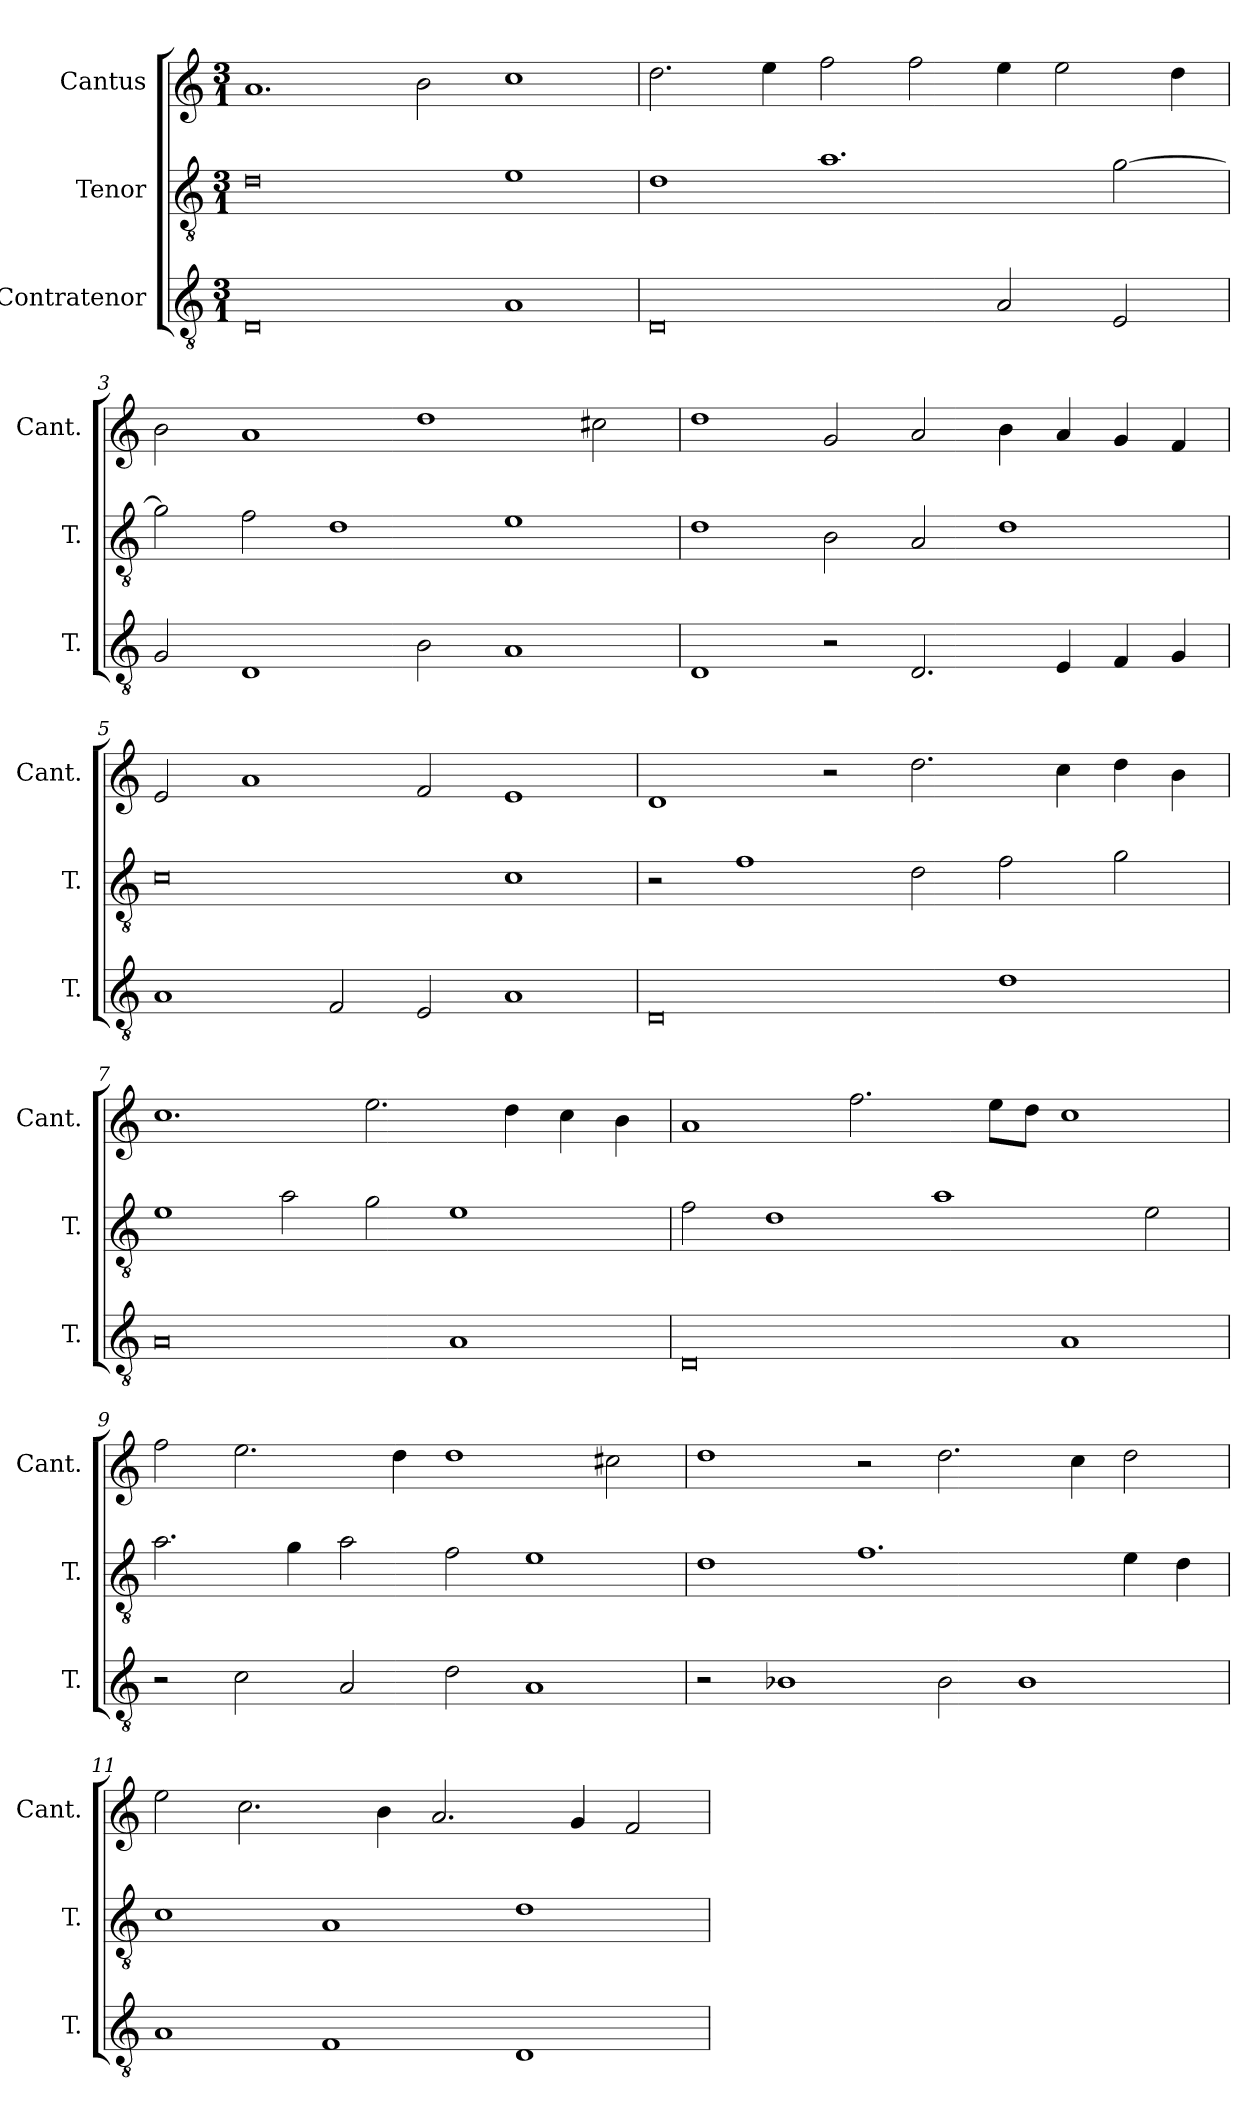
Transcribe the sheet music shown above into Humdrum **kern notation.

**kern	**kern	**kern
*part3	*part2	*part1
*staff3	*staff2	*staff1
*I"Contratenor	*I"Tenor	*I"Cantus
*I'T.	*I'T.	*I'Cant.
*clefGv2	*clefGv2	*clefG2
*ITrd7c12	*ITrd7c12	*
*k[]	*k[]	*k[]
*C:	*C:	*C:
*M3/1	*M3/1	*M3/1
=1	=1	=1
0DD/	0D\	1.a/
.	.	2b\
1AA/	1E\	1cc\
=2	=2	=2
0DD/	1D\	2.dd\
.	.	4ee\
.	1.A\	2ff\
.	.	2ff\
2AA/	.	4ee\
.	.	2ee\
2EE/	[2G\	.
.	.	4dd\
=3	=3	=3
2GG/	2G\]	2b\
1DD/	2F\	1a/
.	1D\	.
2BB\	.	1dd\
1AA/	1E\	.
.	.	2cc#X\
=4	=4	=4
1DD/	1D\	1dd\
2r	2BB\	2g/
2.DD/	2AA/	2a/
.	1D\	4b\
4EE/	.	4a/
4FF/	.	4g/
4GG/	.	4f/
=5	=5	=5
1AA/	0C\	2e/
.	.	1a/
2FF/	.	.
2EE/	.	2f/
1AA/	1C\	1e/
=6	=6	=6
0DD/	2r	1d/
.	1F\	.
.	.	2r
.	2D\	2.dd\
1D\	2F\	.
.	.	4cc\
.	2G\	4dd\
.	.	4b\
=7	=7	=7
0AA/	1E\	1.cc\
.	2A\	.
.	2G\	2.ee\
1AA/	1E\	.
.	.	4dd\
.	.	4cc\
.	.	4b\
=8	=8	=8
0DD/	2F\	1a/
.	1D\	.
.	.	2.ff\
.	1A\	.
.	.	8ee\L
.	.	8dd\J
1AA/	.	1cc\
.	2E\	.
=9	=9	=9
2r	2.A\	2ff\
2C\	.	2.ee\
.	4G\	.
2AA/	2A\	.
.	.	4dd\
2D\	2F\	1dd\
1AA/	1E\	.
.	.	2cc#X\
=10	=10	=10
2r	1D\	1dd\
1BB-X\	.	.
.	1.F\	2r
2BB-\	.	2.dd\
1BB-\	.	.
.	.	4cc\
.	4E\	2dd\
.	4D\	.
=11	=11	=11
1AA/	1C\	2ee\
.	.	2.cc\
1FF/	1AA/	.
.	.	4b\
.	.	2.a/
1DD/	1D\	.
.	.	4g/
.	.	2f/
=	=	=
*-	*-	*-
